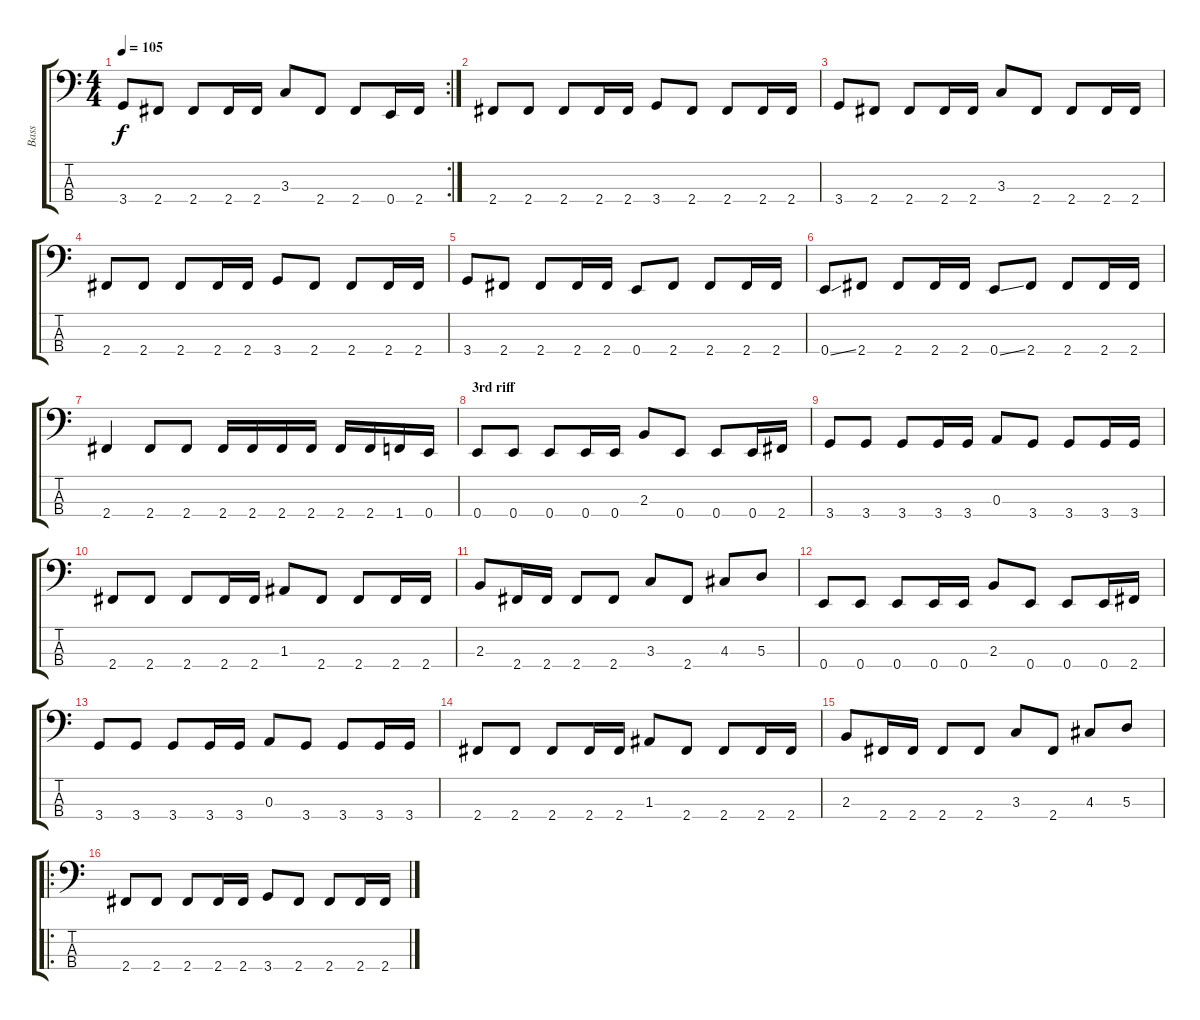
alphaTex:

\track ("Bass" "Bass") {instrument electricbasspick}
\staff {score tabs}
\tuning (G2 D2 A1 E1) {hide}
\rc 2
\ts (4 4)
\tempo 105
\clef f4
\ks c
3.4.8{dy f} 2.4.8 2.4.8 2.4.16 2.4.16 3.3.8 2.4.8 2.4.8 0.4.16 2.4.16 |
2.4.8 2.4.8 2.4.8 2.4.16 2.4.16 3.4.8 2.4.8 2.4.8 2.4.16 2.4.16 |
3.4.8 2.4.8 2.4.8 2.4.16 2.4.16 3.3.8 2.4.8 2.4.8 2.4.16 2.4.16 |
2.4.8 2.4.8 2.4.8 2.4.16 2.4.16 3.4.8 2.4.8 2.4.8 2.4.16 2.4.16 |
3.4.8 2.4.8 2.4.8 2.4.16 2.4.16 0.4.8 2.4.8 2.4.8 2.4.16 2.4.16 |
0.4{ss}.8 2.4.8 2.4.8 2.4.16 2.4.16 0.4{ss}.8 2.4.8 2.4.8 2.4.16 2.4.16 |
2.4.4 2.4.8 2.4.8 2.4.16 2.4.16 2.4.16 2.4.16 2.4.16 2.4.16 1.4.16 0.4.16 |
\section ("" "3rd riff")
0.4.8 0.4.8 0.4.8 0.4.16 0.4.16 2.3.8 0.4.8 0.4.8 0.4.16 2.4.16 |
3.4.8 3.4.8 3.4.8 3.4.16 3.4.16 0.3.8 3.4.8 3.4.8 3.4.16 3.4.16 |
2.4.8 2.4.8 2.4.8 2.4.16 2.4.16 1.3.8 2.4.8 2.4.8 2.4.16 2.4.16 |
2.3.8 2.4.16 2.4.16 2.4.8 2.4.8 3.3.8 2.4.8 4.3.8 5.3.8 |
0.4.8 0.4.8 0.4.8 0.4.16 0.4.16 2.3.8 0.4.8 0.4.8 0.4.16 2.4.16 |
3.4.8 3.4.8 3.4.8 3.4.16 3.4.16 0.3.8 3.4.8 3.4.8 3.4.16 3.4.16 |
2.4.8 2.4.8 2.4.8 2.4.16 2.4.16 1.3.8 2.4.8 2.4.8 2.4.16 2.4.16 |
2.3.8 2.4.16 2.4.16 2.4.8 2.4.8 3.3.8 2.4.8 4.3.8 5.3.8 |
\ro
2.4.8 2.4.8 2.4.8 2.4.16 2.4.16 3.4.8 2.4.8 2.4.8 2.4.16 2.4.16
